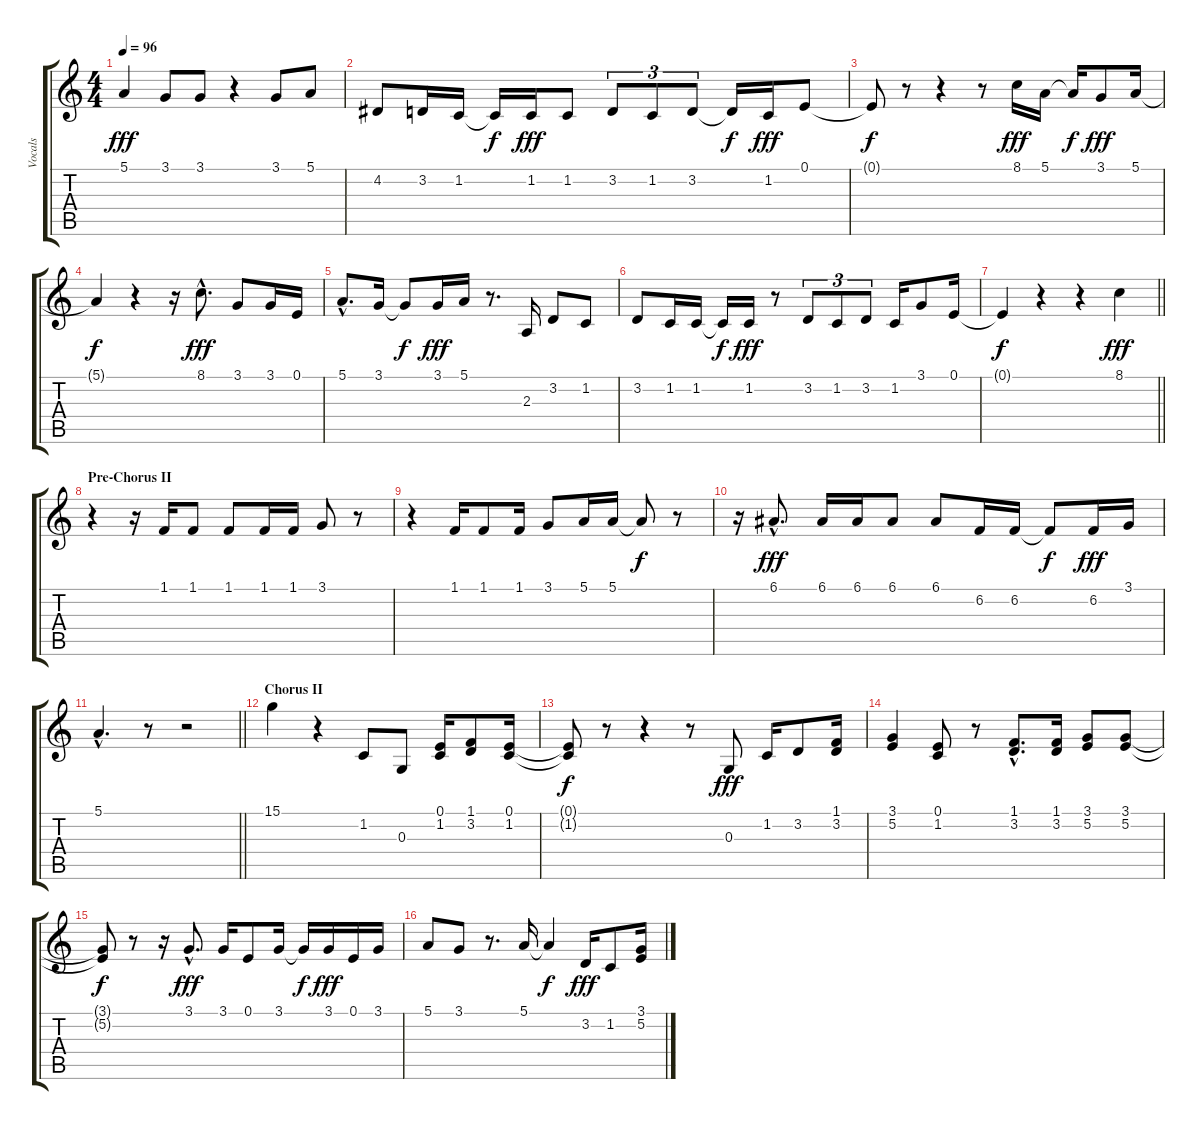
\track ("Vocals" "Vocals") {instrument lead6voice}
\staff {score tabs}
\tuning (E4 B3 G3 D3 A2 E2) {hide}
\ts (4 4)
\tempo 96
\clef g2
\ks c
5.1.4{dy fff} 3.1.8 3.1.8 r.4 3.1.8 5.1.8 |
4.2.8 3.2.16 1.2.16 1.2{t}.16{dy f} 1.2.16{dy fff} 1.2.8 3.2.8{tu (3 2)} 1.2.8{tu (3 2)} 3.2.8{tu (3 2)} 3.2{t}.16{dy f} 1.2.16{dy fff} 0.1.8 |
0.1{t}.8{dy f} r.8 r.4 r.8 8.1.16{dy fff} 5.1.16 5.1{t}.16{dy f} 3.1.8{dy fff} 5.1.16 |
5.1{t}.4{dy f} r.4 r.16 8.1{hac}.8{d dy fff} 3.1.8 3.1.16 0.1.16 |
5.1{hac}.8{d} 3.1.16 3.1{t}.8{dy f} 3.1.16{dy fff} 5.1.16 r.8{d} 2.3.16 3.2.8 1.2.8 |
3.2.8 1.2.16 1.2.16 1.2{t}.16{dy f} 1.2.16{dy fff} r.8 3.2.8{tu (3 2)} 1.2.8{tu (3 2)} 3.2.8{tu (3 2)} 1.2.16 3.1.8 0.1.16 |
\barLineRight lightlight
0.1{t}.4{dy f} r.4 r.4 8.1.4{dy fff} |
\section ("" "Pre-Chorus II")
r.4 r.16 1.1.16 1.1.8 1.1.8 1.1.16 1.1.16 3.1.8 r.8 |
r.4 1.1.16 1.1.8 1.1.16 3.1.8 5.1.16 5.1.16 5.1{t}.8{dy f} r.8 |
r.16 6.1{hac}.8{d dy fff} 6.1.16 6.1.16 6.1.8 6.1.8 6.2.16 6.2.16 6.2{t}.8{dy f} 6.2.16{dy fff} 3.1.16 |
\barLineRight lightlight
5.1{hac}.4{d} r.8 r.2 |
\section ("" "Chorus II")
15.1.4 r.4 1.2.8 0.3.8 (0.1 1.2).16 (1.1 3.2).8 (0.1 1.2).16 |
(0.1{t} 1.2{t}).8{dy f} r.8 r.4 r.8 0.3.8{dy fff} 1.2.16 3.2.8 (1.1 3.2).16 |
(3.1 5.2).4 (0.1 1.2).8 r.8 (1.1{hac} 3.2{hac}).8{d} (1.1 3.2).16 (3.1 5.2).8 (3.1 5.2).8 |
(3.1{t} 5.2{t}).8{dy f} r.8 r.16 3.1{hac}.8{d dy fff} 3.1.16 0.1.8 3.1.16 3.1{t}.16{dy f} 3.1.16{dy fff} 0.1.16 3.1.16 |
5.1.8 3.1.8 r.8{d} 5.1.16 5.1{t}.4{dy f} 3.2.16{dy fff} 1.2.8 (3.1 5.2).16
